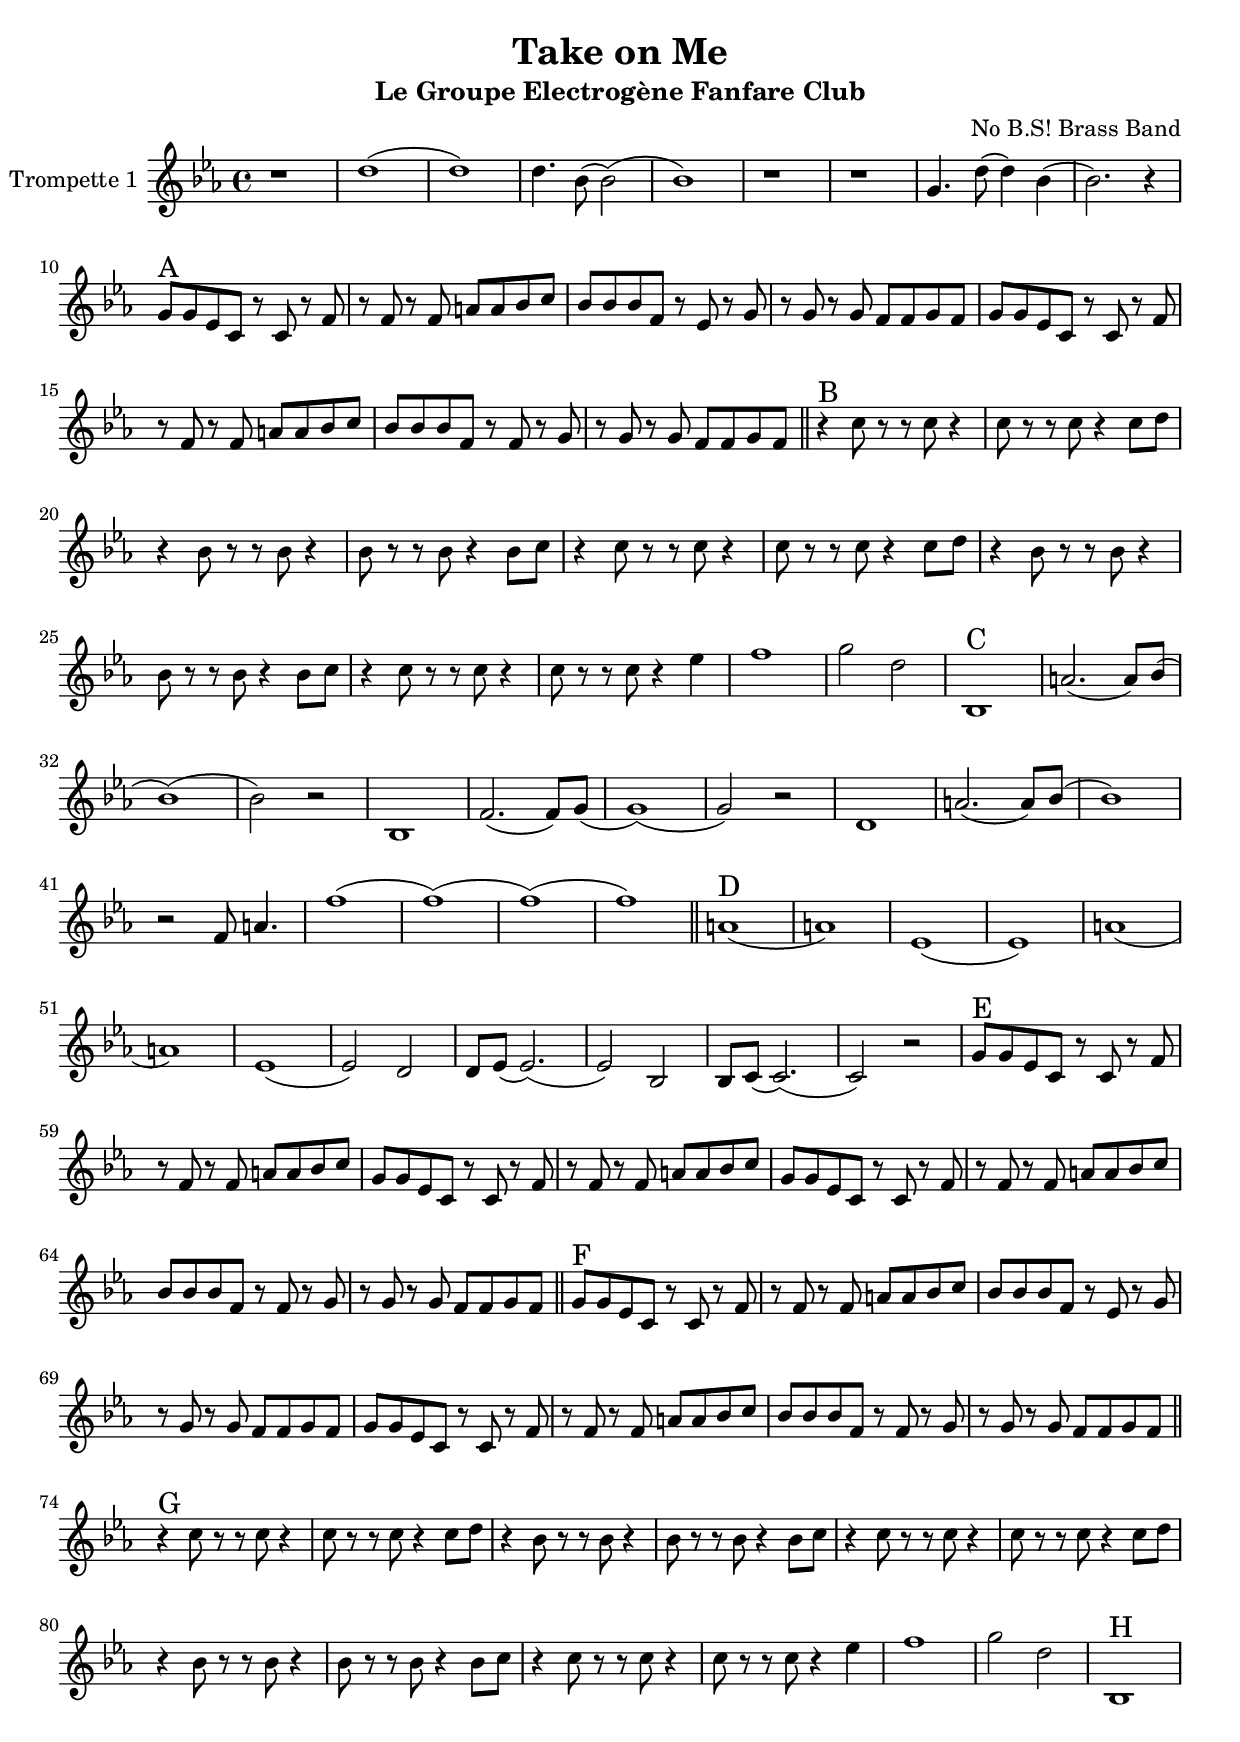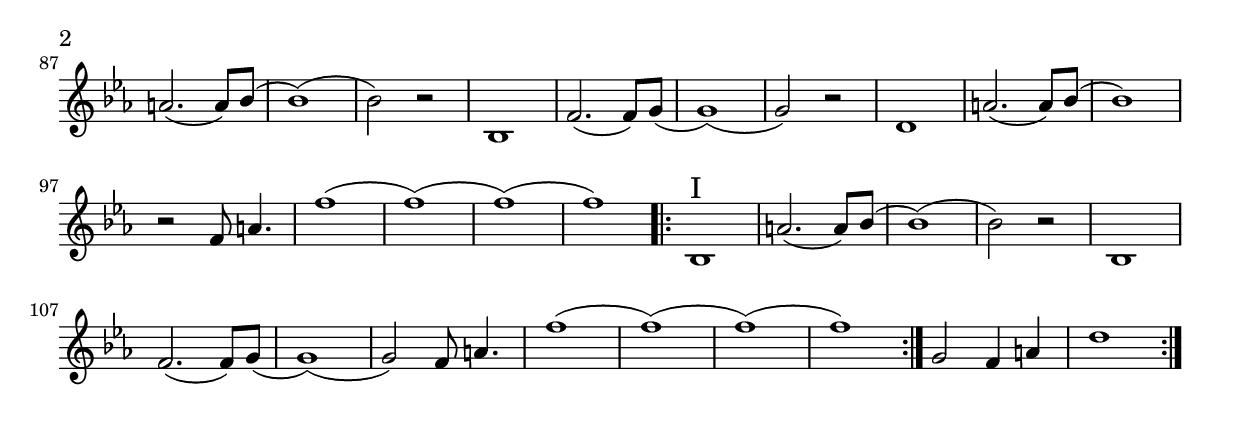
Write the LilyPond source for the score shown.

\version "2.18.2"
\language "français"

\header {
  title = "Take on Me"
   subtitle = "Le Groupe Electrogène Fanfare Club"
  composer = "No B.S! Brass Band"
}

global = {
  \key do \minor
  \time 4/4


}


voixDeux= \repeat volta 2 {
\set Staff.instrumentName = "Trompette 1 "

r1 | re'1  
(re) | re4. sib8 (sib2) 
(sib1) | r | r | sol4. re'8 (re4) sib 
(sib2.) r4 |

sol8^\markup { \huge A} sol mib do r do r fa |
r fa r fa la la sib do |
sib sib sib fa r mib r sol |
r sol r sol fa fa sol fa |
sol sol mib do r do r fa |
r fa r fa la la sib do |
sib sib sib fa r fa r sol |
r sol r sol fa fa sol fa \bar "||"

r4^\markup { \huge B} do'8 r r do r4 |
do8 r r do r4 do8 re |
r4 sib8 r r sib r4 |
sib8 r r sib r4 sib8 do |
r4 do8 r r do r4 |
do8 r r do r4 do8 re |
r4 sib8 r r sib r4 |
sib8 r r sib r4 sib8 do |
r4 do8 r r do r4 |
do8 r r do r4 mib |
fa1 | sol2 re |

sib,1^\markup { \huge C} |
la'2. (la8) sib
(sib1)
(sib2) r2 | sib,1
fa'2. (fa8) sol
(sol1) 
(sol2) r2
re1 | la'2. (la8) sib
(sib1)
r2 fa8 la4. |
fa'1
(fa)
(fa)
(fa) \bar "||"

la,1^\markup { \huge D} 
(la1)
mib
(mib)
la
(la)
mib
(mib2) re
re8 mib (mib2.)
(mib2) sib
sib8 do (do2.)
(do2) r

sol'8^\markup { \huge E} sol mib do r do r fa |
r fa r fa la la sib do |
sol sol mib do r do r fa |
r fa r fa la la sib do |
sol sol mib do r do r fa |
r fa r fa la la sib do |
sib sib sib fa r fa r sol |
r sol r sol fa fa sol fa \bar "||"

sol8^\markup { \huge F} sol mib do r do r fa |
r fa r fa la la sib do |
sib sib sib fa r mib r sol |
r sol r sol fa fa sol fa |
sol sol mib do r do r fa |
r fa r fa la la sib do |
sib sib sib fa r fa r sol |
r sol r sol fa fa sol fa \bar "||"

r4^\markup { \huge G} do'8 r r do r4 |
do8 r r do r4 do8 re |
r4 sib8 r r sib r4 |
sib8 r r sib r4 sib8 do |
r4 do8 r r do r4 |
do8 r r do r4 do8 re |
r4 sib8 r r sib r4 |
sib8 r r sib r4 sib8 do |
r4 do8 r r do r4 |
do8 r r do r4 mib |
fa1 | sol2 re |

sib,1^\markup { \huge H} |
la'2. (la8) sib
(sib1)
(sib2) r2 | sib,1
fa'2. (fa8) sol
(sol1) 
(sol2) r2
re1 | la'2. (la8) sib
(sib1)
r2 fa8 la4. |
fa'1
(fa)
(fa)
(fa) 


 \repeat volta 2 {
sib,,1^\markup { \huge I} |
la'2. (la8) sib
(sib1)
(sib2) r2 | sib,1
fa'2. (fa8) sol
(sol1) 
(sol2) fa8 la4. |
fa'1
(fa)
(fa)
(fa)
 }
sol,2 fa4 la re1 
} 










piccoloDeux =  \relative do'' {
  \global
  \voixDeux
}





piccoloDeux =  \transpose do' do \piccoloDeux

trumpetUn =  \transpose do do \piccoloDeux





\book {
  \bookOutputSuffix "trumpet1"
  \score {
    \new Staff \with {
      instrumentName = "Trompette 1"
      midiInstrument = "trumpet"
    } \trumpetUn
    \layout { }
    \midi {
      \tempo 4=140
    }
  }
}



